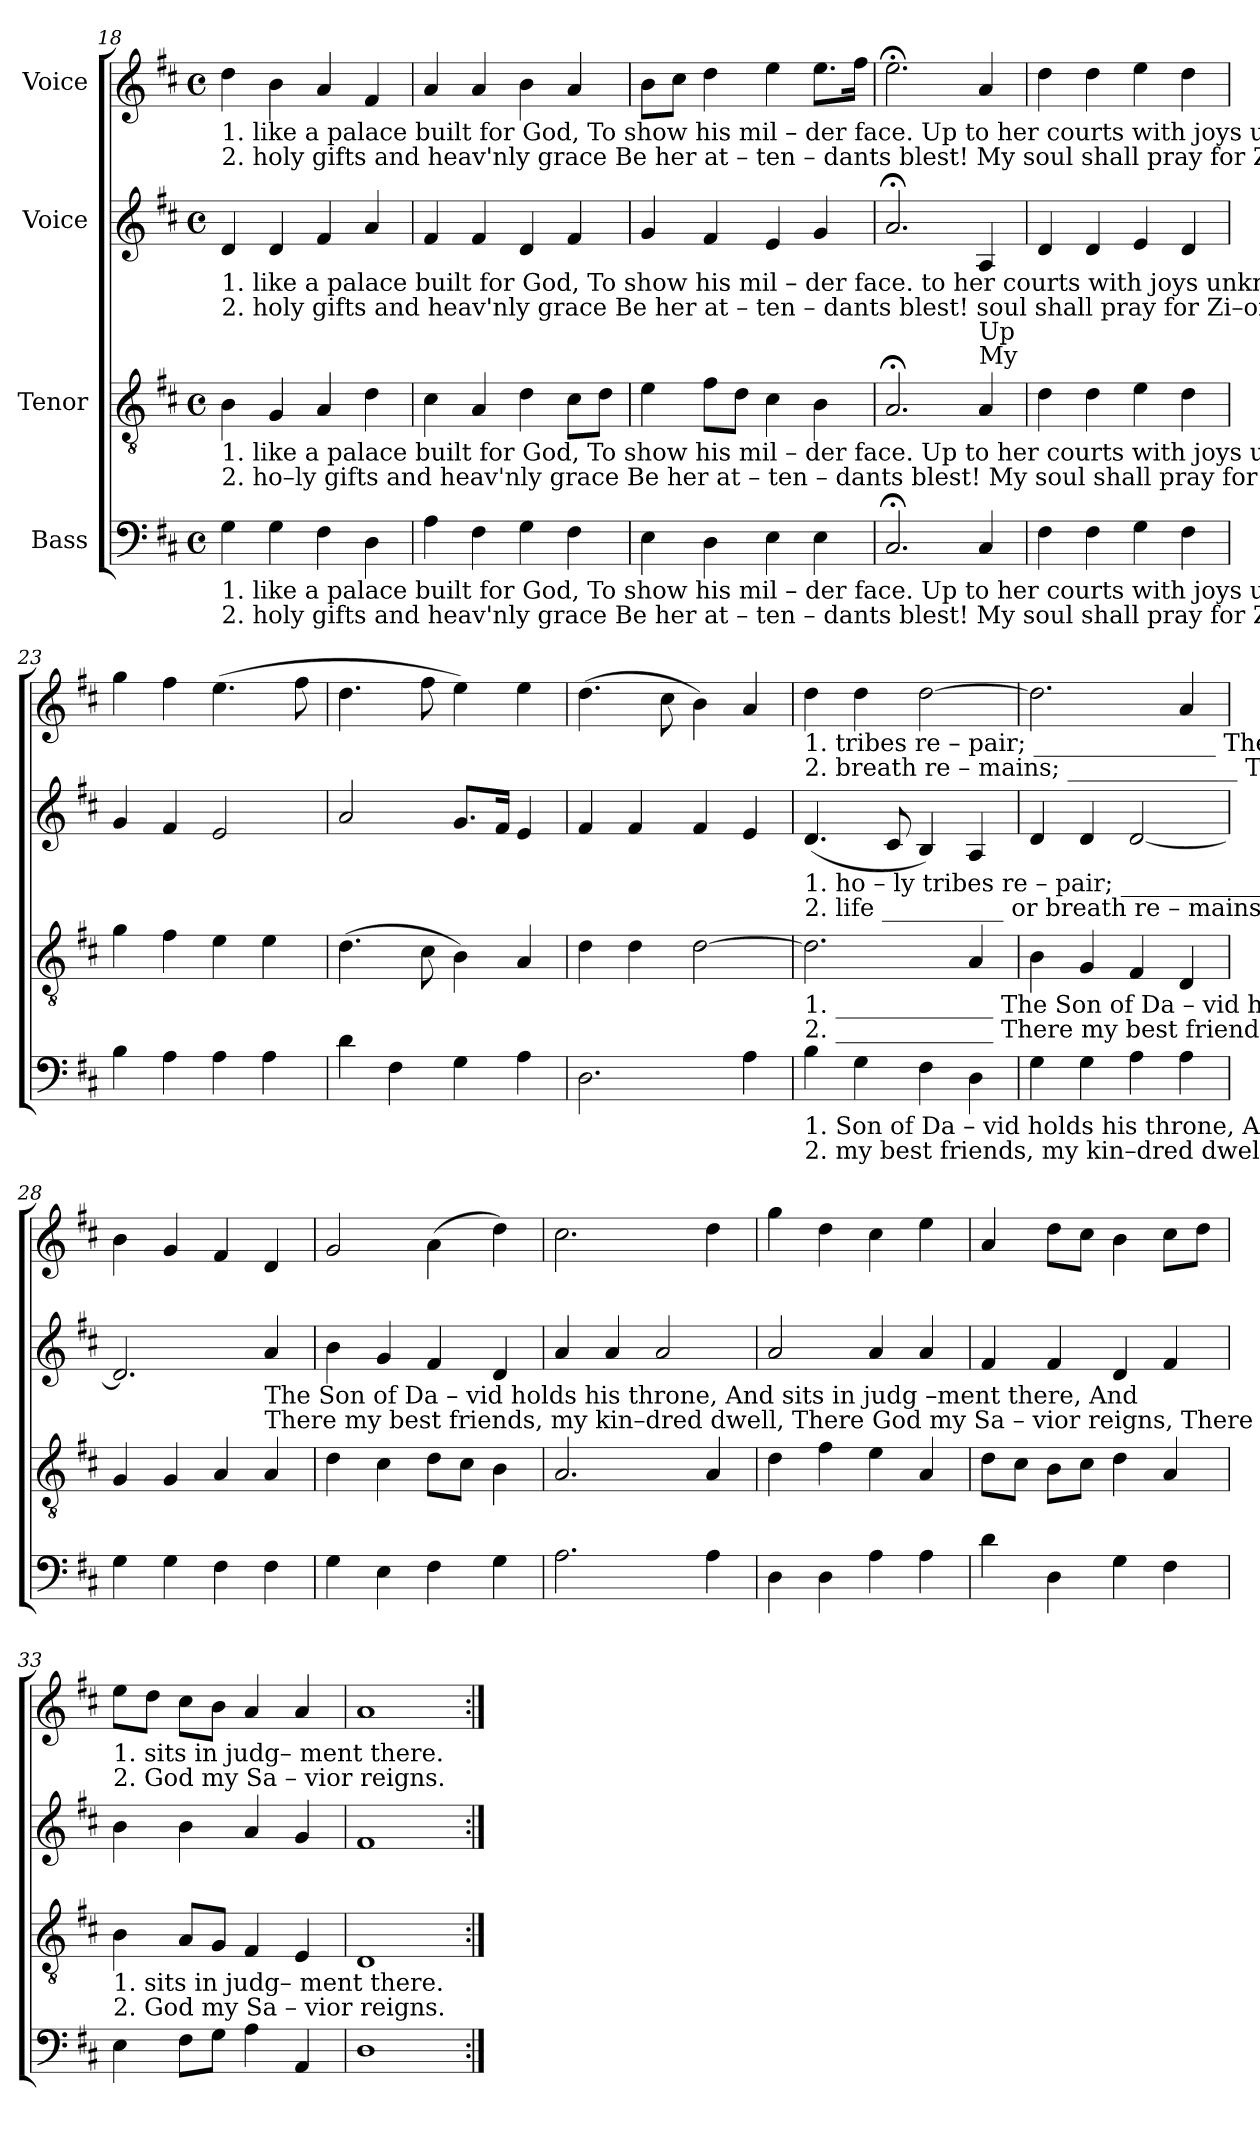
**kern	**kern	**kern	**kern
*part4	*part3	*part2	*part1
*staff4	*staff3	*staff2	*staff1
*I"Bass	*I"Tenor	*I"Voice	*I"Voice
!!LO:LB:g=z
*clefF4	*clefGv2	*clefG2	*clefG2
*k[f#c#]	*k[f#c#]	*k[f#c#]	*k[f#c#]
*M4/4	*M4/4	*M4/4	*M4/4
*met(c)	*met(c)	*met(c)	*met(c)
=18	=18	=18	=18
!	!	!	!LO:TX:b:t=1. like  a  palace   built  for  God,   To       show    his      mil  –  der      face.      Up  to her courts with joys unknown __________________   The    ho         –         ly
!	!	!	!LO:TX:b:t=2. holy   gifts  and  heav'nly  grace  Be      her      at  –  ten  –  dants   blest!     My   soul  shall  pray  for  Zi–on still, __________________ While  life ________ or
!	!	!LO:TX:b:t=1. like  a   palace  built  for  God,   To      show     his      mil  – der       face.             to her courts with joys  unknown          The            ho  –   ly    tribes  re–pair;  The	!
!	!	!LO:TX:b:t=2. holy   gifts  and  heav'nly  grace  Be      her      at  –  ten –  dants    blest!            soul  shall  pray  for  Zi–on  still,          While         life  or  breath re–mains;  While	!
!	!LO:TX:b:t=1. like  a  palace   built  for  God,   To      show     his      mil  – der        face.    Up   to her courts with joys unknown  The     ho             –         ly   tribes  re – pair; _____	!	!
!	!LO:TX:b:t=2. ho–ly  gifts and heav'nly grace   Be      her       at   –  ten – dants    blest!    My   soul  shall  pray  for  Zi–on  still, While  life _________   or  breath re–mains; ____	!	!
!LO:TX:b:t=1. like   a  palace   built  for God,   To      show     his      mil  – der        face.   Up  to her courts with joys unknown  The     ho  – ly     tribes   re – pair;                The	!	!	!
!LO:TX:b:t=2. holy   gifts  and  heav'nly  grace  Be      her       at  –  ten –  dants    blest!  My   soul  shall  pray  for Zi–on  still, While  life    or   breath  re–mains;               There	!	!	!
4G\	4B\	4d/	4dd\
4G\	4G/	4d/	4b\
4F#\	4A/	4f#/	4a/
4D\	4d\	4a/	4f#/
=19	=19	=19	=19
4A\	4c#\	4f#/	4a/
4F#\	4A/	4f#/	4a/
4G\	4d\	4d/	4b\
4F#\	8c#\L	4f#/	4a/
.	8d\J	.	.
=20	=20	=20	=20
4E\	4e\	4g/	8b\L
.	.	.	8cc#\J
4D\	8f#\L	4f#/	4dd\
.	8d\J	.	.
4E\	4c#\	4e/	4ee\
4E\	4B\	4g/	8.ee\L
.	.	.	16ff#\Jk
=21	=21	=21	=21
2.C#;</	2.A;</	2.a;</	2.ee;<\
!	!	!LO:TX:b:t=Up	!
!	!	!LO:TX:b:t=My	!
4C#/	4A/	4A/	4a/
=22	=22	=22	=22
4F#\	4d\	4d/	4dd\
4F#\	4d\	4d/	4dd\
4G\	4e\	4e/	4ee\
4F#\	4d\	4d/	4dd\
=23	=23	=23	=23
4B\	4g\	4g/	4gg\
4A\	4f#\	4f#/	4ff#\
4A\	4e\	2e/	(4.ee\
4A\	4e\	.	.
.	.	.	8ff#\
=24	=24	=24	=24
4d\	(4.d\	2a/	4.dd\
4F#\	.	.	.
.	8c#\	.	8ff#\
4G\	4B\)	8.g/L	4ee\)
.	.	16f#/Jk	.
4A\	4A/	4e/	4ee\
=25	=25	=25	=25
2.D\	4d\	4f#/	(4.dd\
.	4d\	4f#/	.
.	.	.	8cc#\
.	[2d\	4f#/	4b\)
4A\	.	4e/	4a/
!!LO:PB:g=z
=26	=26	=26	=26
!	!	!	!LO:TX:b:t=1. tribes  re  –  pair; _______________  The    Son    of    Da – vid     holds         his ______    throne,          The  Son  of   Da – vid      holds     his     throne,   And
!	!	!	!LO:TX:b:t=2. breath re – mains; ______________  There my best friends,  my    kin    –    dred _____     dwell,        There my best friends, my    kin  –   dred    dwell,    There
!	!	!LO:TX:b:t=1. ho          –           ly    tribes  re  –  pair; ______________	!
!	!	!LO:TX:b:t=2. life __________ or   breath re – mains; _____________	!
!	!LO:TX:b:t=1. _____________    The   Son   of    Da – vid  holds  his  throne, And  sits   in     judg – ment    there.          The   Son  of    Da – vid     holds     his    throne,  And	!	!
!	!LO:TX:b:t=2. _____________    There  my  best friends, my kindred  dwell, There God my   Sa   –    vior     reigns.      There my best friends, my     kin – dred     dwell,   There	!	!
!LO:TX:b:t=1. Son    of     Da –  vid  holds  his throne, And   sits   in  judgment,    sits     in     judg –ment    there.          The    Son  of   Da – vid   holds     his     throne,   And	!	!	!
!LO:TX:b:t=2. my  best  friends, my  kin–dred  dwell, There God  my  Sa – vior,    God    my    Sa   –   vior    reigns.        There my best friends, my  kin – dred     dwell,    There	!	!	!
4B\	2.d\]	(4.d/	4dd\
4G\	.	.	4dd\
.	.	8c#/	.
4F#\	.	4B/)	[2dd\
4D\	4A/	4A/	.
=27	=27	=27	=27
4G\	4B\	4d/	2.dd\]
4G\	4G/	4d/	.
4A\	4F#/	[2d/	.
4A\	4D/	.	4a/
=28	=28	=28	=28
4G\	4G/	2.d/]	4b\
4G\	4G/	.	4g/
4F#\	4A/	.	4f#/
!	!	!LO:TX:b:t=The    Son    of     Da  –   vid   holds  his  throne,    And         sits    in     judg –ment    there,   And	!
!	!	!LO:TX:b:t=There my   best  friends, my   kin–dred   dwell,     There      God   my    Sa    –  vior    reigns,  There	!
4F#\	4A/	4a/	4d/
=29	=29	=29	=29
4G\	4d\	4b\	2g/
4E\	4c#\	4g/	.
4F#\	8d\L	4f#/	(4a\
.	8c#\J	.	.
4G\	4B\	4d/	4dd\)
=30	=30	=30	=30
2.A\	2.A/	4a/	2.cc#\
.	.	4a/	.
.	.	2a/	.
4A\	4A/	.	4dd\
=31	=31	=31	=31
4D\	4d\	2a/	4gg\
4D\	4f#\	.	4dd\
4A\	4e\	4a/	4cc#\
4A\	4A/	4a/	4ee\
=32	=32	=32	=32
4d\	8d\L	4f#/	4a/
.	8c#\J	.	.
4D\	8B\L	4f#/	8dd\L
.	8c#\J	.	8cc#\J
4G\	4d\	4d/	4b\
4F#\	4A/	4f#/	8cc#\L
.	.	.	8dd\J
!!LO:LB:g=z
=33	=33	=33	=33
!	!	!	!LO:TX:b:t=1. sits     in    judg– ment   there.
!	!	!	!LO:TX:b:t=2. God   my    Sa   –  vior   reigns.
!	!LO:TX:b:t=1. sits     in    judg– ment   there.	!	!
!	!LO:TX:b:t=2. God   my    Sa   –  vior   reigns.	!	!
4E\	4B\	4b\	8ee\L
.	.	.	8dd\J
8F#\L	8A/L	4b\	8cc#\L
8G\J	8G/J	.	8b\J
4A\	4F#/	4a/	4a/
4AA/	4E/	4g/	4a/
=34	=34	=34	=34
1D	1D	1f#	1a
=:|!	=:|!	=:|!	=:|!
*-	*-	*-	*-
